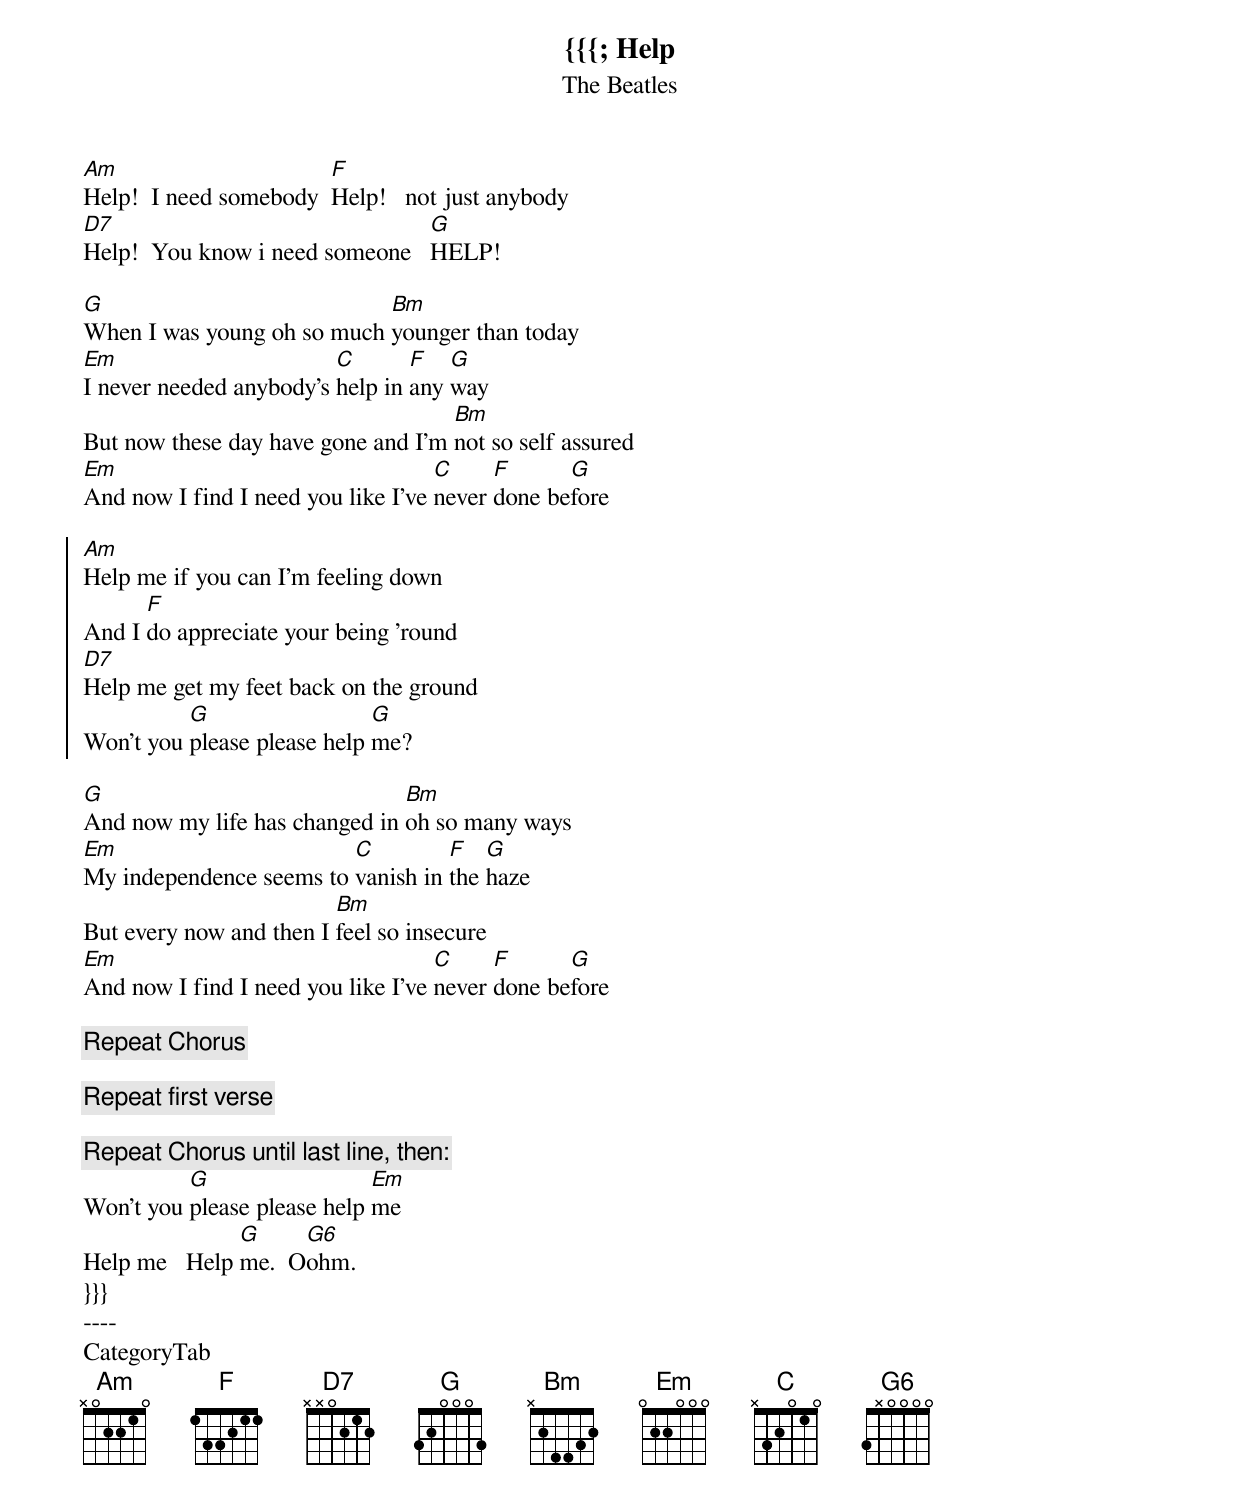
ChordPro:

{{{
{t:Help}
{st:The Beatles}
[Am]Help!  I need somebody  [F]Help!   not just anybody
[D7]Help!  You know i need someone   [G]HELP!

[G]When I was young oh so much [Bm]younger than today
[Em]I never needed anybody's [C]help in [F]any [G]way
But now these day have gone and I'm [Bm]not so self assured
[Em]And now I find I need you like I've [C]never [F]done be[G]fore

{soc}
[Am]Help me if you can I'm feeling down
And I [F]do appreciate your being 'round
[D7]Help me get my feet back on the ground
Won't you [G]please please help [G]me?
{eoc}

[G]And now my life has changed in [Bm]oh so many ways
[Em]My independence seems to [C]vanish in [F]the [G]haze
But every now and then I [Bm]feel so insecure
[Em]And now I find I need you like I've [C]never [F]done be[G]fore

{c:Repeat Chorus}

{c:Repeat first verse}

{c:Repeat Chorus until last line, then:}
Won't you [G]please please help [Em]me
Help me   Help [G]me.  O[G6]ohm.
}}}
----
CategoryTab
